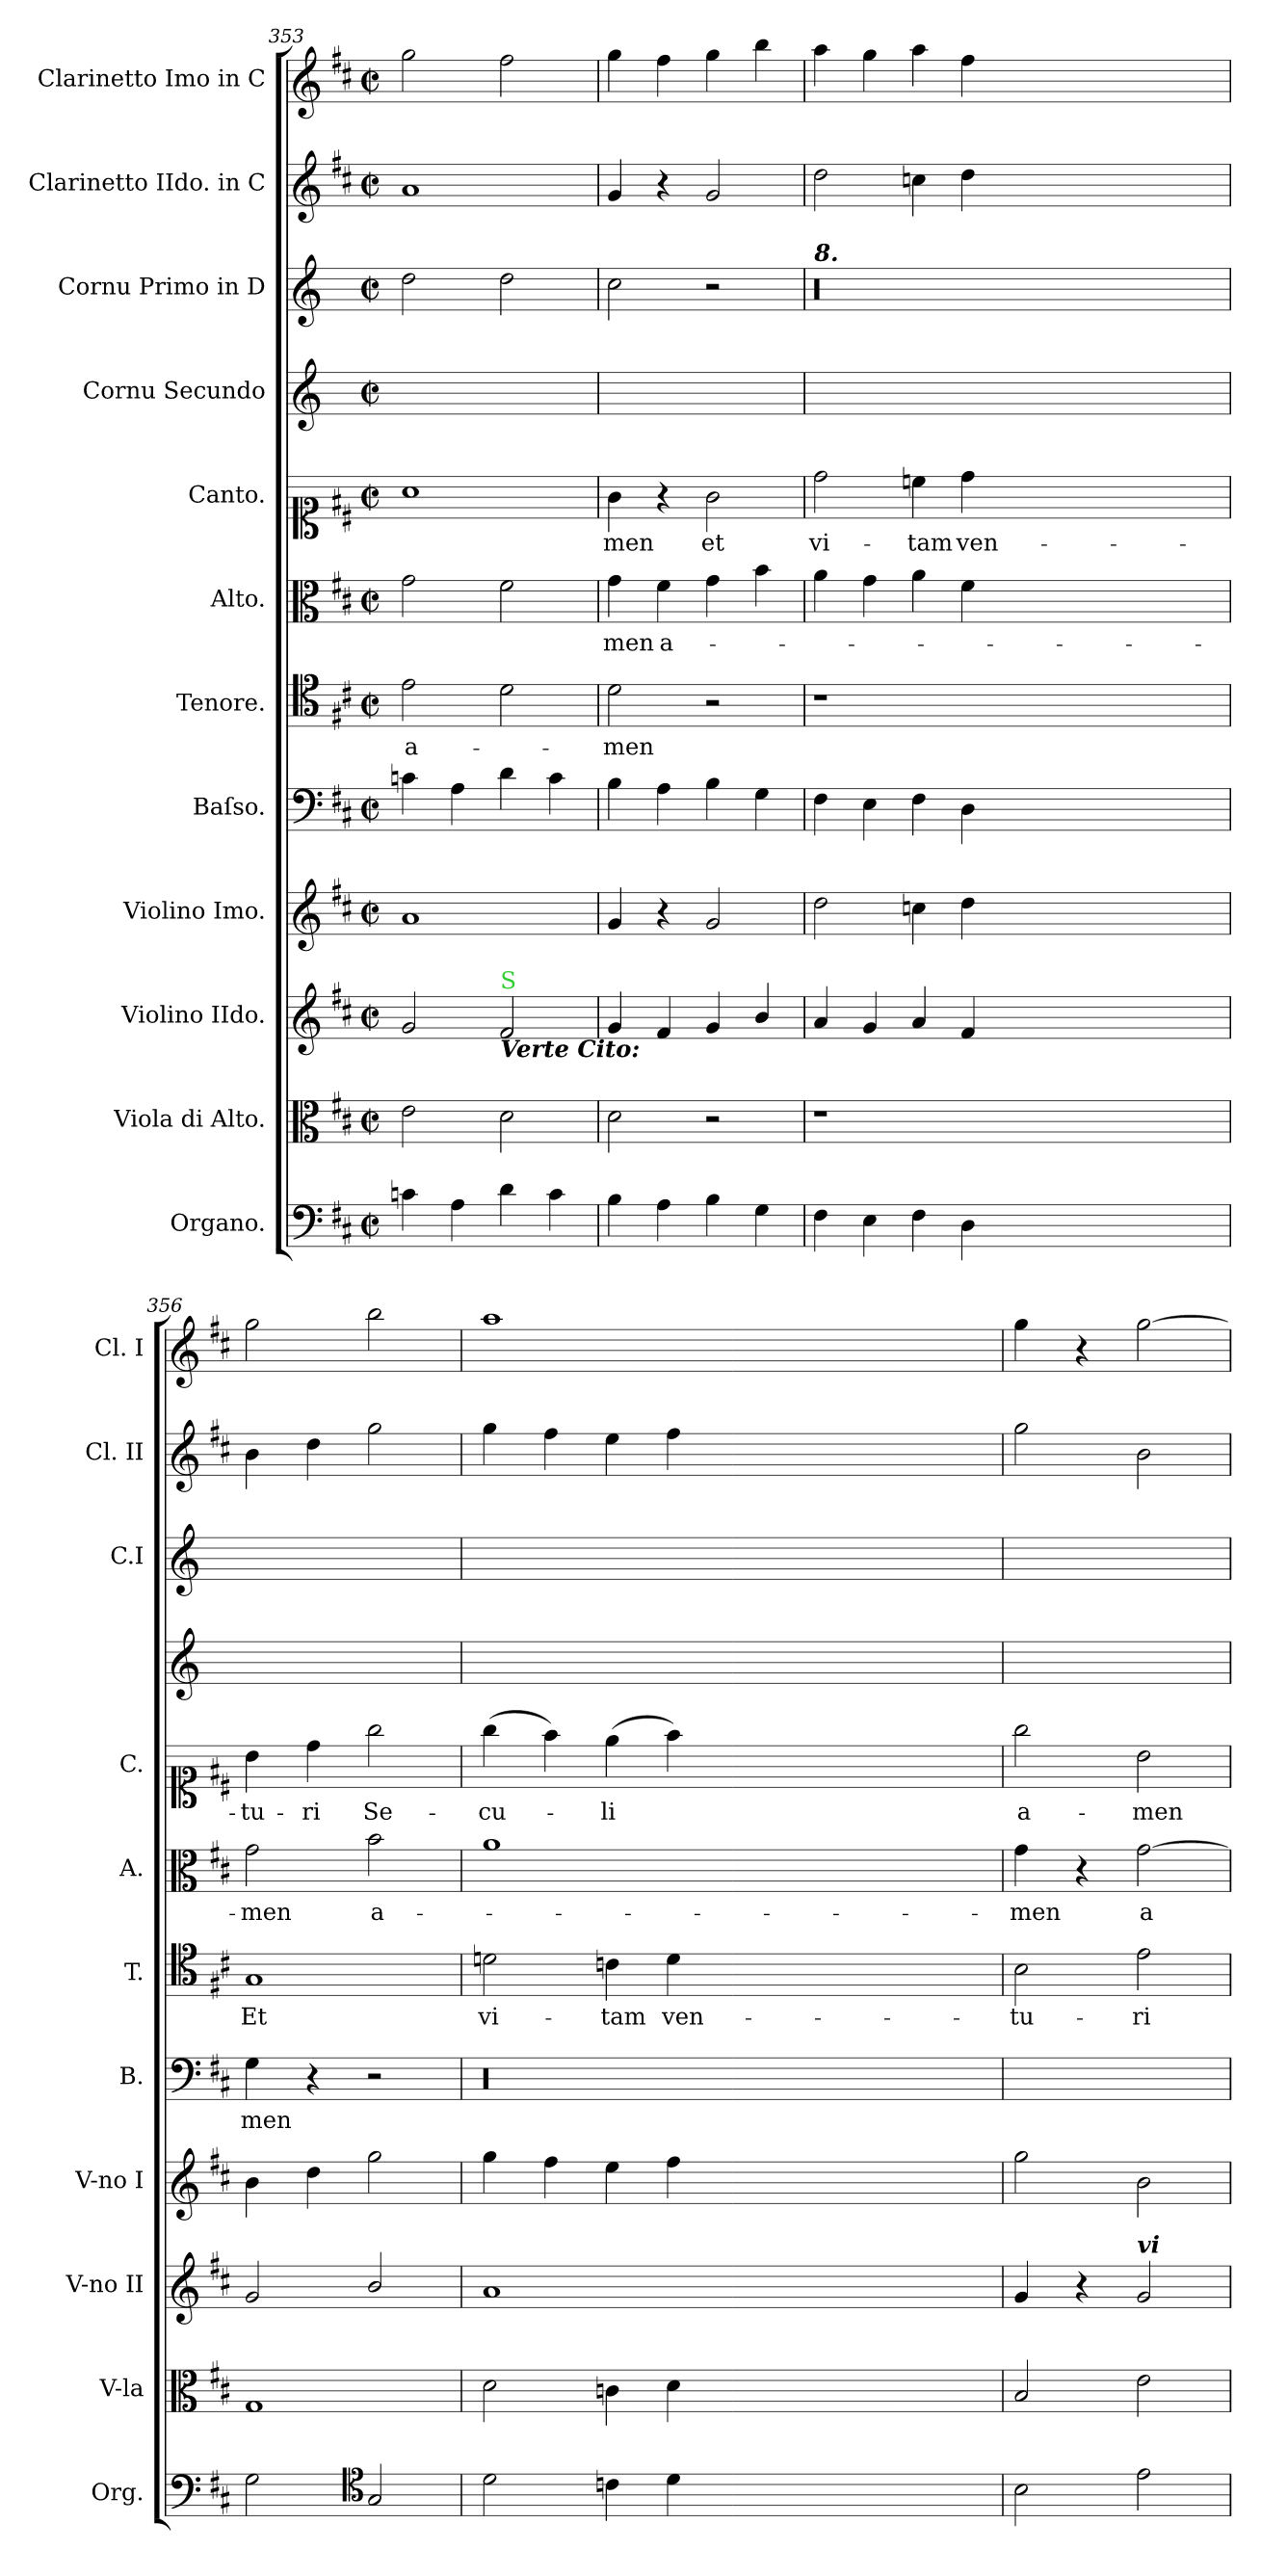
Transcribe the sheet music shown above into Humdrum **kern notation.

**kern	**kern	**kern	**kern	**kern	**text	**kern	**text	**kern	**text	**kern	**text	**kern	**kern	**kern	**kern
*part12	*part11	*part10	*part9	*part8	*part8	*part7	*part7	*part6	*part6	*part5	*part5	*part4	*part3	*part2	*part1
*staff12	*staff11	*staff10	*staff9	*staff8	*staff8	*staff7	*staff7	*staff6	*staff6	*staff5	*staff5	*staff4	*staff3	*staff2	*staff1
*I"Organo.	*I"Viola di Alto.	*I"Violino IIdo.	*I"Violino Imo.	*I"Baſso.	*	*I"Tenore.	*	*I"Alto.	*	*I"Canto.	*	*I"Cornu Secundo	*I"Cornu Primo in D	*I"Clarinetto IIdo. in C	*I"Clarinetto Imo in C
*I'Org.	*I'V-la	*I'V-no II	*I'V-no I	*I'B.	*	*I'T.	*	*I'A.	*	*I'C.	*	*	*I'C.I	*I'Cl. II	*I'Cl. I
*clefF4	*clefC3	*clefG2	*clefG2	*clefF4	*	*clefC4	*	*clefC3	*	*clefC1	*	*clefG2	*clefG2	*clefG2	*clefG2
*	*	*	*	*	*	*	*	*	*	*	*	*ITrd6c10	*ITrd6c10	*	*
*k[f#c#]	*k[f#c#]	*k[f#c#]	*k[f#c#]	*k[f#c#]	*	*k[f#c#]	*	*k[f#c#]	*	*k[f#c#]	*	*k[f#c#]	*k[f#c#]	*k[f#c#]	*k[f#c#]
*M2/2	*M2/2	*M2/2	*M2/2	*M2/2	*	*M2/2	*	*M2/2	*	*M2/2	*	*M2/2	*M2/2	*M2/2	*M2/2
*met(c|)	*met(c|)	*met(c|)	*met(c|)	*met(c|)	*	*met(c|)	*	*met(c|)	*	*met(c|)	*	*met(c|)	*met(c|)	*met(c|)	*met(c|)
=353	=353	=353	=353	=353	=353	=353	=353	=353	=353	=353	=353	=353	=353	=353	=353
4cn\	2e\	2g/	1a	4cn\	.	2e\	a-	2g\	.	1a	.	1ryy	2e\	1a	2gg\
4A\	.	.	.	4A\	.	.	.	.	.	.	.	.	.	.	.
!	!	!LO:TX:b:Bi:t=Verte Cito&colon;	!	!	!	!	!	!	!	!	!	!	!	!	!
!	!	!LO:TX:a:color=limegreen:t=S	!	!	!	!	!	!	!	!	!	!	!	!	!
4d\	2d\	2f#/	.	4d\	.	2d\	.	2f#\	.	.	.	.	2e\	.	2ff#\
4c\	.	.	.	4c\	.	.	.	.	.	.	.	.	.	.	.
=354	=354	=354	=354	=354	=354	=354	=354	=354	=354	=354	=354	=354	=354	=354	=354
4B\	2d\	4g/	4g/	4B\	.	2d\	-men	4g\	-men	4g\	-men	1ryy	2d\	4g/	4gg\
4A\	.	4f#/	4r	4A\	.	.	.	4f#\	a-	4r	.	.	.	4r	4ff#\
4B\	2r	4g/	2g/	4B\	.	2r	.	4g\	.	2g\	et	.	2r	2g/	4gg\
4G\	.	4b/	.	4G\	.	.	.	4b\	.	.	.	.	.	.	4bb\
=355	=355	=355	=355	=355	=355	=355	=355	=355	=355	=355	=355	=355	=355	=355	=355
!	!	!	!	!	!	!	!	!	!	!	!	!	!LO:TX:a:Bi:t=8.	!	!
4F#\	1r	4a/	2dd\	4F#\	.	1r	.	4a\	.	2dd\	vi-	1ryy	00r	2dd\	4aa\
4E\	.	4g/	.	4E\	.	.	.	4g\	.	.	.	.	.	.	4gg\
4F#\	.	4a/	4ccn\	4F#\	.	.	.	4a\	.	4ccn\	-tam	.	.	4ccn\	4aa\
4D\	.	4f#/	4dd\	4D\	.	.	.	4f#\	.	4dd\	ven-	.	.	4dd\	4ff#\
0.ryy	0.ryy	0.ryy	0.ryy	0.ryy	.	0.ryy	.	0.ryy	.	0.ryy	.	0.ryy	.	0.ryy	0.ryy
=356	=356	=356	=356	=356	=356	=356	=356	=356	=356	=356	=356	=356	=356	=356	=356
2G\	1G	2g/	4b\	4G\	-men	1G	Et	2g\	-men	4b\	-tu-	1ryy	1ryy	4b\	2gg\
.	.	.	4dd\	4r	.	.	.	.	.	4dd\	-ri	.	.	4dd\	.
*clefC4	*	*	*	*	*	*	*	*	*	*	*	*	*	*	*
2G/	.	2b/	2gg\	2r	.	.	.	2b\	a-	2gg\	Se-	.	.	2gg\	2bb\
=357	=357	=357	=357	=357	=357	=357	=357	=357	=357	=357	=357	=357	=357	=357	=357
2d\	2d\	1a	4gg\	00r	.	2dn\	vi-	1a	.	(>4gg\	-cu-	1ryy	00ryy	4gg\	1aa
.	.	.	4ff#\	.	.	.	.	.	.	4ff#\)	.	.	.	4ff#\	.
4cn\	4cn\	.	4ee\	.	.	4cn\	-tam	.	.	(>4ee\	-li	.	.	4ee\	.
4d\	4d\	.	4ff#\	.	.	4d\	ven-	.	.	4ff#\)	.	.	.	4ff#\	.
0.ryy	0.ryy	0.ryy	0.ryy	.	.	0.ryy	.	0.ryy	.	0.ryy	.	0.ryy	.	0.ryy	0.ryy
=358	=358	=358	=358	=358	=358	=358	=358	=358	=358	=358	=358	=358	=358	=358	=358
2B\	2B/	4g/	2gg\	1ryy	.	2B\	-tu-	4g\	-men	2gg\	a-	1ryy	1ryy	2gg\	4gg\
.	.	4r	.	.	.	.	.	4r	.	.	.	.	.	.	4r
!	!	!LO:TX:a:Bi:t=vi	!	!	!	!	!	!	!	!	!	!	!	!	!
2e\	2e\	2g/	2b\	.	.	2e\	-ri	[2g\	a-	2b\	-men	.	.	2b\	[2gg\
=	=	=	=	=	=	=	=	=	=	=	=	=	=	=	=
*-	*-	*-	*-	*-	*-	*-	*-	*-	*-	*-	*-	*-	*-	*-	*-
